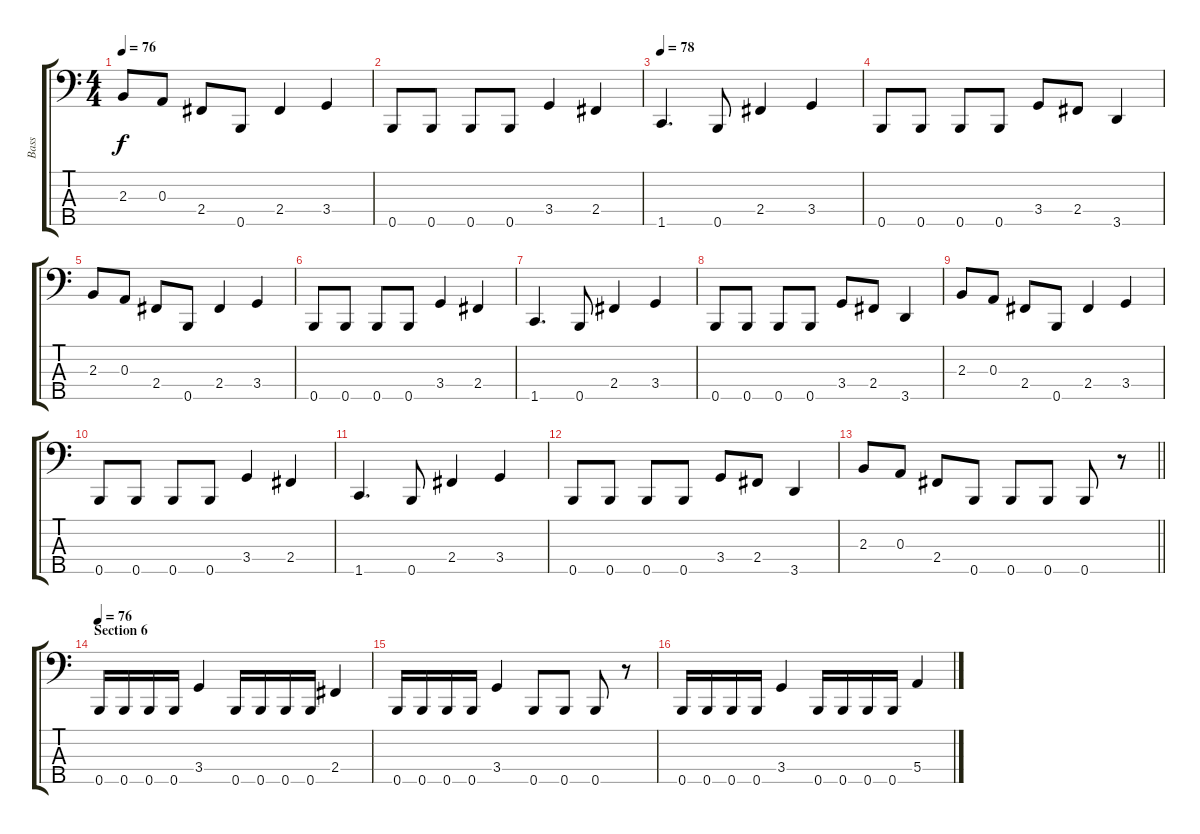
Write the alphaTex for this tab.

\track ("Bass" "Bass") {instrument electricbasspick}
\staff {score tabs}
\tuning (G2 D2 A1 E1 B0) {hide}
\ts (4 4)
\tempo 76
\clef f4
\ks c
2.3.8{dy f} 0.3.8 2.4.8 0.5.8 2.4.4 3.4.4 |
0.5.8 0.5.8 0.5.8 0.5.8 3.4.4 2.4.4 |
\tempo 78
1.5.4{d} 0.5.8 2.4.4 3.4.4 |
0.5.8 0.5.8 0.5.8 0.5.8 3.4.8 2.4.8 3.5.4 |
2.3.8 0.3.8 2.4.8 0.5.8 2.4.4 3.4.4 |
0.5.8 0.5.8 0.5.8 0.5.8 3.4.4 2.4.4 |
1.5.4{d} 0.5.8 2.4.4 3.4.4 |
0.5.8 0.5.8 0.5.8 0.5.8 3.4.8 2.4.8 3.5.4 |
2.3.8 0.3.8 2.4.8 0.5.8 2.4.4 3.4.4 |
0.5.8 0.5.8 0.5.8 0.5.8 3.4.4 2.4.4 |
1.5.4{d} 0.5.8 2.4.4 3.4.4 |
0.5.8 0.5.8 0.5.8 0.5.8 3.4.8 2.4.8 3.5.4 |
\barLineRight lightlight
2.3.8 0.3.8 2.4.8 0.5.8 0.5.8 0.5.8 0.5.8 r.8 |
\section ("" "Section 6")
\tempo 76
0.5.16 0.5.16 0.5.16 0.5.16 3.4.4 0.5.16 0.5.16 0.5.16 0.5.16 2.4.4 |
0.5.16 0.5.16 0.5.16 0.5.16 3.4.4 0.5.8 0.5.8 0.5.8 r.8 |
0.5.16 0.5.16 0.5.16 0.5.16 3.4.4 0.5.16 0.5.16 0.5.16 0.5.16 5.4.4
